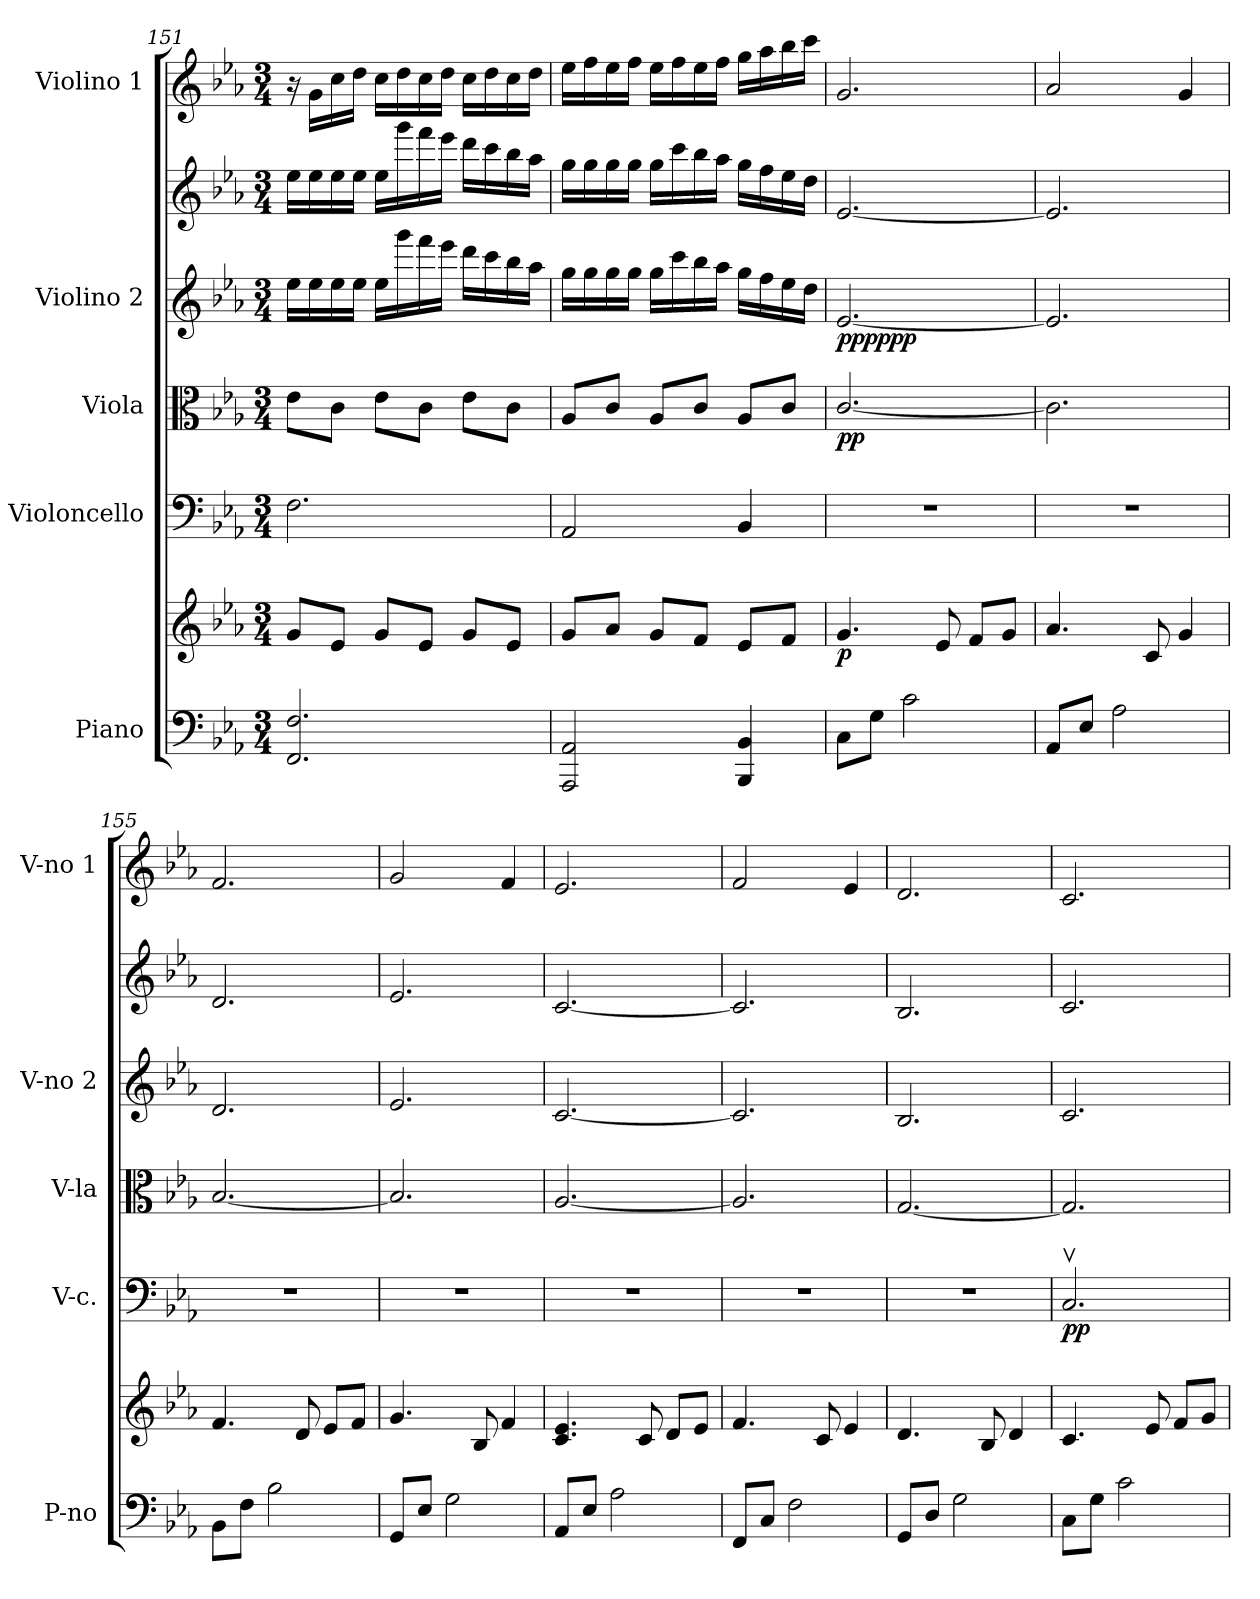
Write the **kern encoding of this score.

**kern	**kern	**dynam	**kern	**dynam	**kern	**dynam	**kern	**kern	**dynam	**kern
*part5	*part5	*part5	*part4	*part4	*part3	*part3	*part2	*part2	*part2	*part1
*staff7	*staff6	*staff6/7	*staff5	*staff5	*staff4	*staff4	*staff3	*staff2	*staff2/3	*staff1
*I"Piano	*	*	*I"Violoncello	*	*I"Viola	*	*I"Violino 2	*	*	*I"Violino 1
*I'P-no	*	*	*I'V-c.	*	*I'V-la	*	*I'V-no 2	*	*	*I'V-no 1
!!LO:PB:g=z
*clefF4	*clefG2	*	*clefF4	*	*clefC3	*	*clefG2	*clefG2	*	*clefG2
*k[b-e-a-]	*k[b-e-a-]	*	*k[b-e-a-]	*	*k[b-e-a-]	*	*k[b-e-a-]	*k[b-e-a-]	*	*k[b-e-a-]
*M3/4	*M3/4	*	*M3/4	*	*M3/4	*	*M3/4	*M3/4	*	*M3/4
=151	=151	=151	=151	=151	=151	=151	=151	=151	=151	=151
2.FF/ 2.F/	8g/L	.	2.F\	.	8e-\L	.	16ee-\LL	16ee-\LL	.	16r
.	.	.	.	.	.	.	16ee-\	16ee-\	.	16g\LL
.	8e-/J	.	.	.	8c\J	.	16ee-\	16ee-\	.	16cc\
.	.	.	.	.	.	.	16ee-\JJ	16ee-\JJ	.	16dd\JJ
.	8g/L	.	.	.	8e-\L	.	16ee-\LL	16ee-\LL	.	16cc\LL
.	.	.	.	.	.	.	16ggg\	16ggg\	.	16dd\
.	8e-/J	.	.	.	8c\J	.	16fff\	16fff\	.	16cc\
.	.	.	.	.	.	.	16eee-\JJ	16eee-\JJ	.	16dd\JJ
.	8g/L	.	.	.	8e-\L	.	16ddd\LL	16ddd\LL	.	16cc\LL
.	.	.	.	.	.	.	16ccc\	16ccc\	.	16dd\
.	8e-/J	.	.	.	8c\J	.	16bb-\	16bb-\	.	16cc\
.	.	.	.	.	.	.	16aa-\JJ	16aa-\JJ	.	16dd\JJ
=152	=152	=152	=152	=152	=152	=152	=152	=152	=152	=152
2AAA-/ 2AA-/	8g/L	.	2AA-/	.	8A-/L	.	16gg\LL	16gg\LL	.	16ee-\LL
.	.	.	.	.	.	.	16gg\	16gg\	.	16ff\
.	8a-/J	.	.	.	8c/J	.	16gg\	16gg\	.	16ee-\
.	.	.	.	.	.	.	16gg\JJ	16gg\JJ	.	16ff\JJ
.	8g/L	.	.	.	8A-/L	.	16gg\LL	16gg\LL	.	16ee-\LL
.	.	.	.	.	.	.	16ccc\	16ccc\	.	16ff\
.	8f/J	.	.	.	8c/J	.	16bb-\	16bb-\	.	16ee-\
.	.	.	.	.	.	.	16aa-\JJ	16aa-\JJ	.	16ff\JJ
4BBB-/ 4BB-/	8e-/L	.	4BB-/	.	8A-/L	.	16gg\LL	16gg\LL	.	16gg\LL
.	.	.	.	.	.	.	16ff\	16ff\	.	16aa-\
.	8f/J	.	.	.	8c/J	.	16ee-\	16ee-\	.	16bb-\
.	.	.	.	.	.	.	16dd\JJ	16dd\JJ	.	16ccc\JJ
=153	=153	=153	=153	=153	=153	=153	=153	=153	=153	=153
!	!	!LO:DY:b	!	!	!	!LO:DY:b	!	!	!LO:DY:b=2	!
!	!	!	!	!	!	!	!	!	!LO:DY:n=1:b	!
!	!	!	!	!	!	!	!	!	!LO:DY:n=2:b	!
8C\L	4.g/	p	2.r	.	[2.c/	pp	[2.e-/	[2.e-/	pp pp pp	2.g/
8G\J	.	.	.	.	.	.	.	.	.	.
2c\	.	.	.	.	.	.	.	.	.	.
.	8e-/	.	.	.	.	.	.	.	.	.
.	8f/L	.	.	.	.	.	.	.	.	.
.	8g/J	.	.	.	.	.	.	.	.	.
=154	=154	=154	=154	=154	=154	=154	=154	=154	=154	=154
8AA-/L	4.a-/	.	2.r	.	2.c\]	.	2.e-/]	2.e-/]	.	2a-/
8E-/J	.	.	.	.	.	.	.	.	.	.
2A-\	.	.	.	.	.	.	.	.	.	.
.	8c/	.	.	.	.	.	.	.	.	.
.	4g/	.	.	.	.	.	.	.	.	4g/
!!LO:PB:g=z
=155	=155	=155	=155	=155	=155	=155	=155	=155	=155	=155
8BB-\L	4.f/	.	2.r	.	[2.B-/	.	2.d/	2.d/	.	2.f/
8F\J	.	.	.	.	.	.	.	.	.	.
2B-\	.	.	.	.	.	.	.	.	.	.
.	8d/	.	.	.	.	.	.	.	.	.
.	8e-/L	.	.	.	.	.	.	.	.	.
.	8f/J	.	.	.	.	.	.	.	.	.
=156	=156	=156	=156	=156	=156	=156	=156	=156	=156	=156
8GG/L	4.g/	.	2.r	.	2.B-/]	.	2.e-/	2.e-/	.	2g/
8E-/J	.	.	.	.	.	.	.	.	.	.
2G\	.	.	.	.	.	.	.	.	.	.
.	8B-/	.	.	.	.	.	.	.	.	.
.	4f/	.	.	.	.	.	.	.	.	4f/
=157	=157	=157	=157	=157	=157	=157	=157	=157	=157	=157
8AA-/L	4.c/ 4.e-/	.	2.r	.	[2.A-/	.	[2.c/	[2.c/	.	2.e-/
8E-/J	.	.	.	.	.	.	.	.	.	.
2A-\	.	.	.	.	.	.	.	.	.	.
.	8c/	.	.	.	.	.	.	.	.	.
.	8d/L	.	.	.	.	.	.	.	.	.
.	8e-/J	.	.	.	.	.	.	.	.	.
=158	=158	=158	=158	=158	=158	=158	=158	=158	=158	=158
8FF/L	4.f/	.	2.r	.	2.A-/]	.	2.c/]	2.c/]	.	2f/
8C/J	.	.	.	.	.	.	.	.	.	.
2F\	.	.	.	.	.	.	.	.	.	.
.	8c/	.	.	.	.	.	.	.	.	.
.	4e-/	.	.	.	.	.	.	.	.	4e-/
=159	=159	=159	=159	=159	=159	=159	=159	=159	=159	=159
8GG/L	4.d/	.	2.r	.	[2.G/	.	2.B-/	2.B-/	.	2.d/
8D/J	.	.	.	.	.	.	.	.	.	.
2G\	.	.	.	.	.	.	.	.	.	.
.	8B-/	.	.	.	.	.	.	.	.	.
.	4d/	.	.	.	.	.	.	.	.	.
=160	=160	=160	=160	=160	=160	=160	=160	=160	=160	=160
!	!	!	!	!LO:DY:b	!	!	!	!	!	!
8C\L	4.c/	.	2.Cv/	pp	2.G/]	.	2.c/	2.c/	.	2.c/
8G\J	.	.	.	.	.	.	.	.	.	.
2c\	.	.	.	.	.	.	.	.	.	.
.	8e-/	.	.	.	.	.	.	.	.	.
.	8f/L	.	.	.	.	.	.	.	.	.
.	8g/J	.	.	.	.	.	.	.	.	.
=	=	=	=	=	=	=	=	=	=	=
*-	*-	*-	*-	*-	*-	*-	*-	*-	*-	*-
